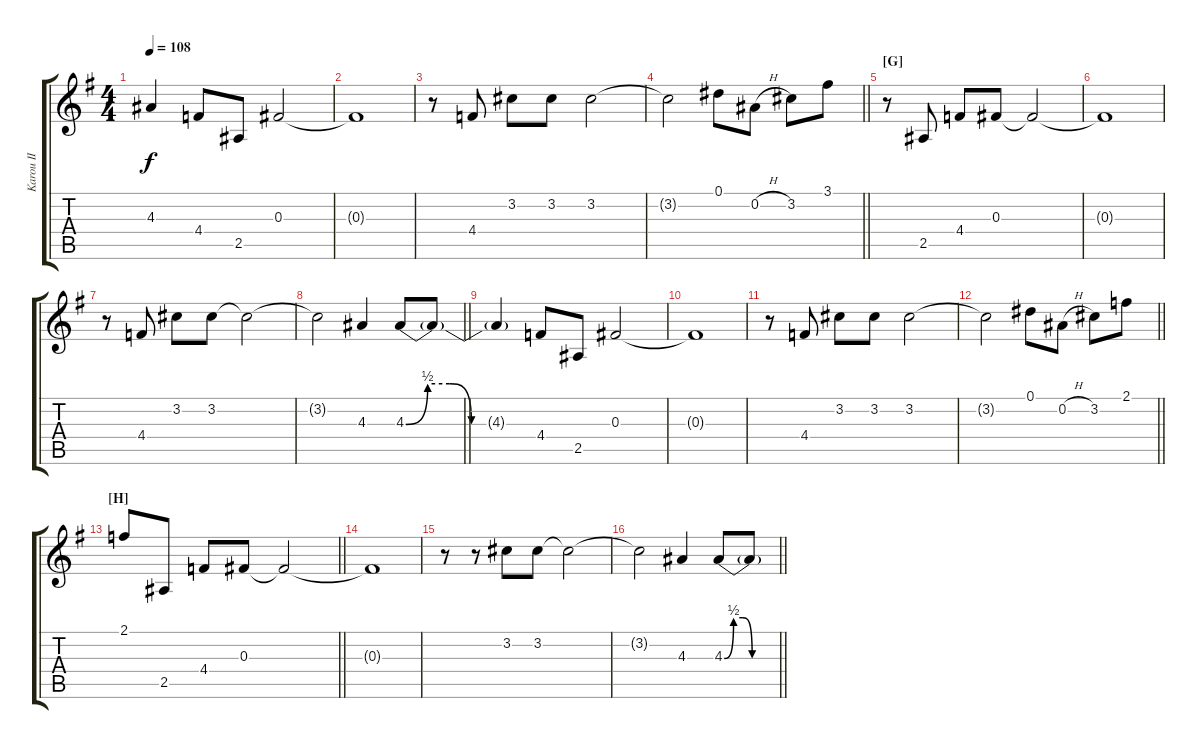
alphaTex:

\track ("Karou II" "Karou II") {instrument overdrivenguitar}
\staff {score tabs}
\tuning (Eb4 Bb3 Gb3 Db3 Ab2 Db2) {hide}
\ts (4 4)
\tempo 108
\clef g2
\ks g
4.3{t}.4{dy f} 4.4.8 2.5.8 0.3.2 |
0.3{t}.1 |
r.8 4.4.8 3.2.8 3.2.8 3.2.2 |
\barLineRight lightlight
3.2{t}.2 0.1.8 0.2{h}.8 3.2.8 3.1.8 |
\section ("" "[G]")
r.8 2.5.8 4.4.8 0.3.8 0.3{t}.2 |
0.3{t}.1 |
r.8 4.4.8 3.2.8 3.2.8 3.2{t}.2 |
\barLineRight lightlight
3.2{t}.2 4.3.4 4.3{be (custom 0 0 10 2 20 2 30 0 60 0)}.8 4.3{t}.8 |
4.3{t}.4 4.4.8 2.5.8 0.3.2 |
0.3{t}.1 |
r.8 4.4.8 3.2.8 3.2.8 3.2.2 |
\barLineRight lightlight
3.2{t}.2 0.1.8 0.2{h}.8 3.2.8 2.1.8 |
\section ("" "[H]")
\barLineRight lightlight
2.1.8 2.5.8 4.4.8 0.3.8 0.3{t}.2 |
\section ("" "")
0.3{t}.1 |
r.8 r.8 3.2.8 3.2.8 3.2{t}.2 |
\barLineRight lightlight
3.2{t}.2 4.3.4 4.3{be (custom 0 0 10 2 20 2 30 0 60 0)}.8 4.3{t}.8
